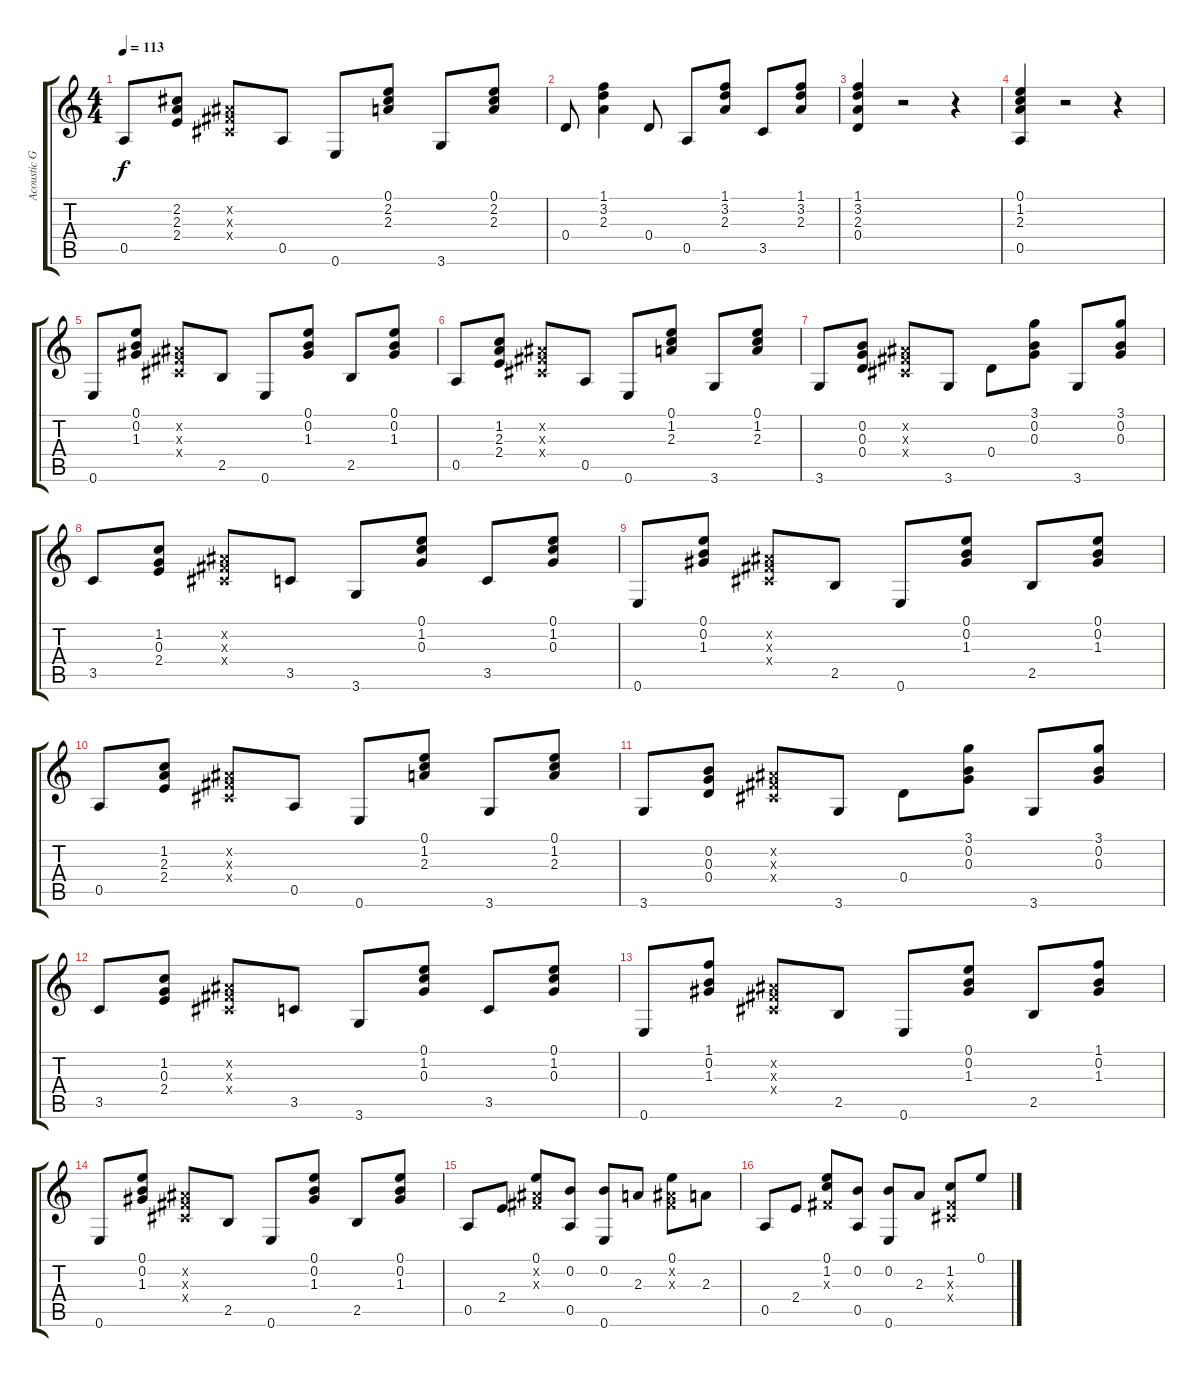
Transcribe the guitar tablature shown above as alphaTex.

\track ("Acoustic Guitar 1" "Acoustic G") {instrument acousticguitarnylon}
\staff {score tabs}
\tuning (E4 B3 G3 D3 A2 E2) {hide}
\ts (4 4)
\tempo 113
\clef g2
\ks c
0.5.8{dy f} (2.2 2.3 2.4).8 (-1.2{x} -1.3{x} -1.4{x}).8 0.5.8 0.6.8 (0.1 2.2 2.3).8 3.6.8 (0.1 2.2 2.3).8 |
0.4.8 (1.1 3.2 2.3).4 0.4.8 0.5.8 (1.1 3.2 2.3).8 3.5.8 (1.1 3.2 2.3).8 |
(1.1 3.2 2.3 0.4).4 r.2 r.4 |
(0.1 1.2 2.3 0.5).4 r.2 r.4 |
0.6.8 (0.1 0.2 1.3).8 (-1.2{x} -1.3{x} -1.4{x}).8 2.5.8 0.6.8 (0.1 0.2 1.3).8 2.5.8 (0.1 0.2 1.3).8 |
0.5.8 (1.2 2.3 2.4).8 (-1.2{x} -1.3{x} -1.4{x}).8 0.5.8 0.6.8 (0.1 1.2 2.3).8 3.6.8 (0.1 1.2 2.3).8 |
3.6.8 (0.2 0.3 0.4).8 (-1.2{x} -1.3{x} -1.4{x}).8 3.6.8 0.4.8 (3.1 0.2 0.3).8 3.6.8 (3.1 0.2 0.3).8 |
3.5.8 (1.2 0.3 2.4).8 (-1.2{x} -1.3{x} -1.4{x}).8 3.5.8 3.6.8 (0.1 1.2 0.3).8 3.5.8 (0.1 1.2 0.3).8 |
0.6.8 (0.1 0.2 1.3).8 (-1.2{x} -1.3{x} -1.4{x}).8 2.5.8 0.6.8 (0.1 0.2 1.3).8 2.5.8 (0.1 0.2 1.3).8 |
0.5.8 (1.2 2.3 2.4).8 (-1.2{x} -1.3{x} -1.4{x}).8 0.5.8 0.6.8 (0.1 1.2 2.3).8 3.6.8 (0.1 1.2 2.3).8 |
3.6.8 (0.2 0.3 0.4).8 (-1.2{x} -1.3{x} -1.4{x}).8 3.6.8 0.4.8 (3.1 0.2 0.3).8 3.6.8 (3.1 0.2 0.3).8 |
3.5.8 (1.2 0.3 2.4).8 (-1.2{x} -1.3{x} -1.4{x}).8 3.5.8 3.6.8 (0.1 1.2 0.3).8 3.5.8 (0.1 1.2 0.3).8 |
0.6.8 (1.1 0.2 1.3).8 (-1.2{x} -1.3{x} -1.4{x}).8 2.5.8 0.6.8 (0.1 0.2 1.3).8 2.5.8 (1.1 0.2 1.3).8 |
0.6.8 (0.1 0.2 1.3).8 (-1.2{x} -1.3{x} -1.4{x}).8 2.5.8 0.6.8 (0.1 0.2 1.3).8 2.5.8 (0.1 0.2 1.3).8 |
0.5.8 2.4.8 (0.1 -1.2{x} -1.3{x}).8 (0.2 0.5).8 (0.2 0.6).8 2.3.8 (0.1 -1.2{x} -1.3{x}).8 2.3.8 |
0.5.8 2.4.8 (0.1 1.2 -1.3{x}).8 (0.2 0.5).8 (0.2 0.6).8 2.3.8 (1.2 -1.3{x} -1.4{x}).8 0.1.8
